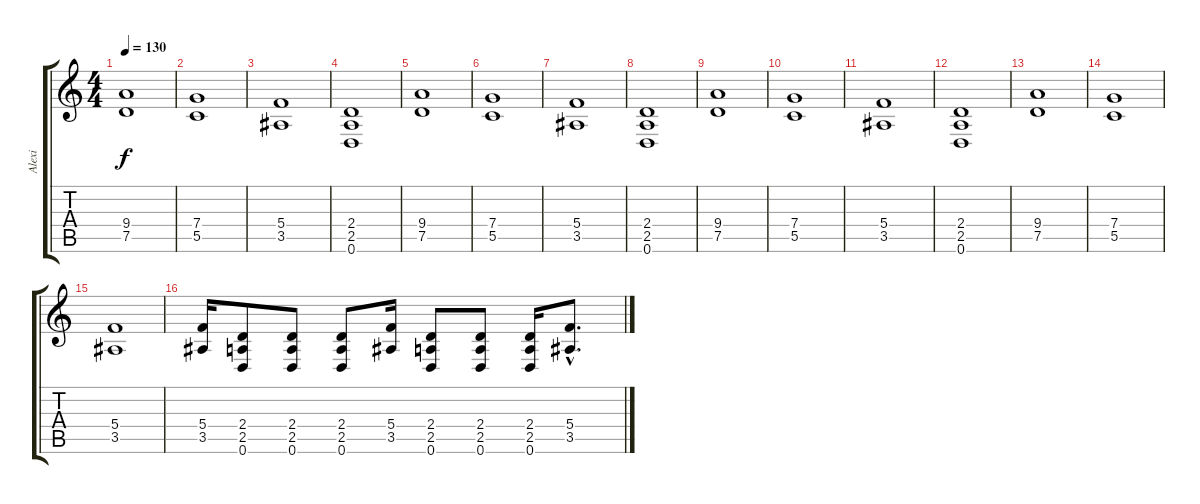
\track ("Alexi" "Alexi") {instrument distortionguitar}
\staff {score tabs}
\tuning (D4 A3 F3 C3 G2 D2) {hide}
\ts (4 4)
\tempo 130
\clef g2
\ks c
(9.4 7.5).1{dy f instrument distortionguitar} |
(7.4 5.5).1 |
(5.4 3.5).1 |
(2.4 2.5 0.6).1 |
(9.4 7.5).1 |
(7.4 5.5).1 |
(5.4 3.5).1 |
(2.4 2.5 0.6).1 |
(9.4 7.5).1 |
(7.4 5.5).1 |
(5.4 3.5).1 |
(2.4 2.5 0.6).1 |
(9.4 7.5).1 |
(7.4 5.5).1 |
(5.4 3.5).1 |
(5.4 3.5).16 (2.4 2.5 0.6).8 (2.4 2.5 0.6).8 (2.4 2.5 0.6).8 (5.4 3.5).16 (2.4 2.5 0.6).8 (2.4 2.5 0.6).8 (2.4 2.5 0.6).16 (5.4{hac} 3.5{hac}).8{d}
